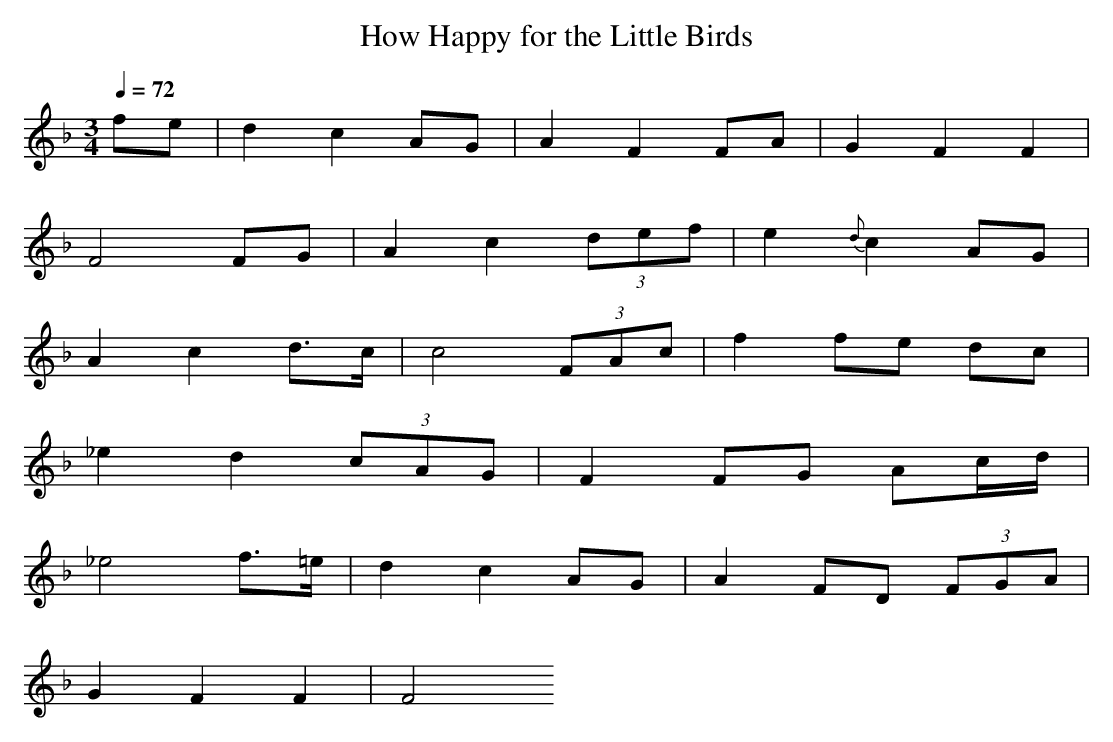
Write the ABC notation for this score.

X:1
T: How Happy for the Little Birds
M: 3/4
L: 1/8
Q: 1/4=72
K: F % 1 flats
V: 1
fe|d2c2 AG|A2F2 FA|G2F2F2|
F4 FG|A2c2 (3def|e2{d}c2 AG|
A2c2 d>c|c4 (3FAc|f2 fe dc|
_e2d2 (3cAG|F2 FG Ac/2d/2|
_e4 f>=e|d2c2 AG|A2 FD (3FGA|
G2F2F2|F4
